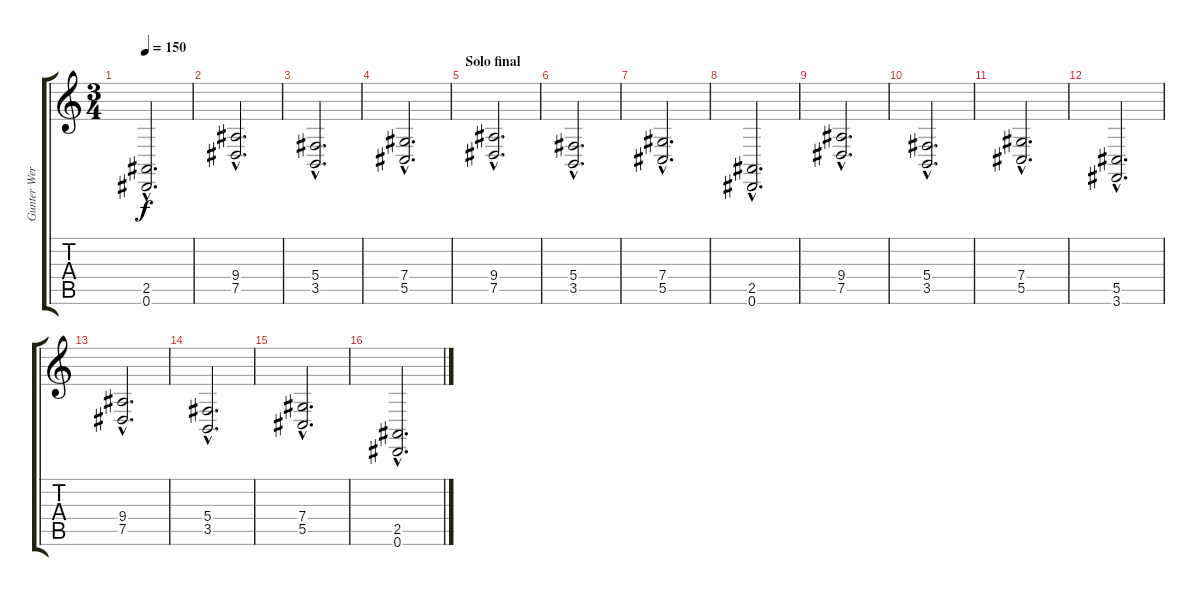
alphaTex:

\track ("Gunter Werno" "Gunter Wer") {instrument brightacousticpiano}
\staff {score tabs}
\tuning (Eb4 Bb3 Gb3 Db3 Ab2 Eb2) {hide}
\ts (3 4)
\tempo 150
\clef g2
\ks c
(2.5{hac} 0.6{hac}).2{d dy f} |
(9.4{hac} 7.5{hac}).2{d instrument stringensemble1} |
(5.4{hac} 3.5{hac}).2{d} |
(7.4{hac} 5.5{hac}).2{d} |
\section ("" "Solo final")
(9.4{hac} 7.5{hac}).2{d instrument stringensemble1} |
(5.4{hac} 3.5{hac}).2{d} |
(7.4{hac} 5.5{hac}).2{d} |
(2.5{hac} 0.6{hac}).2{d} |
(9.4{hac} 7.5{hac}).2{d instrument stringensemble1} |
(5.4{hac} 3.5{hac}).2{d} |
(7.4{hac} 5.5{hac}).2{d} |
(5.5{hac} 3.6{hac}).2{d} |
(9.4{hac} 7.5{hac}).2{d instrument stringensemble1} |
(5.4{hac} 3.5{hac}).2{d} |
(7.4{hac} 5.5{hac}).2{d} |
(2.5{hac} 0.6{hac}).2{d}
